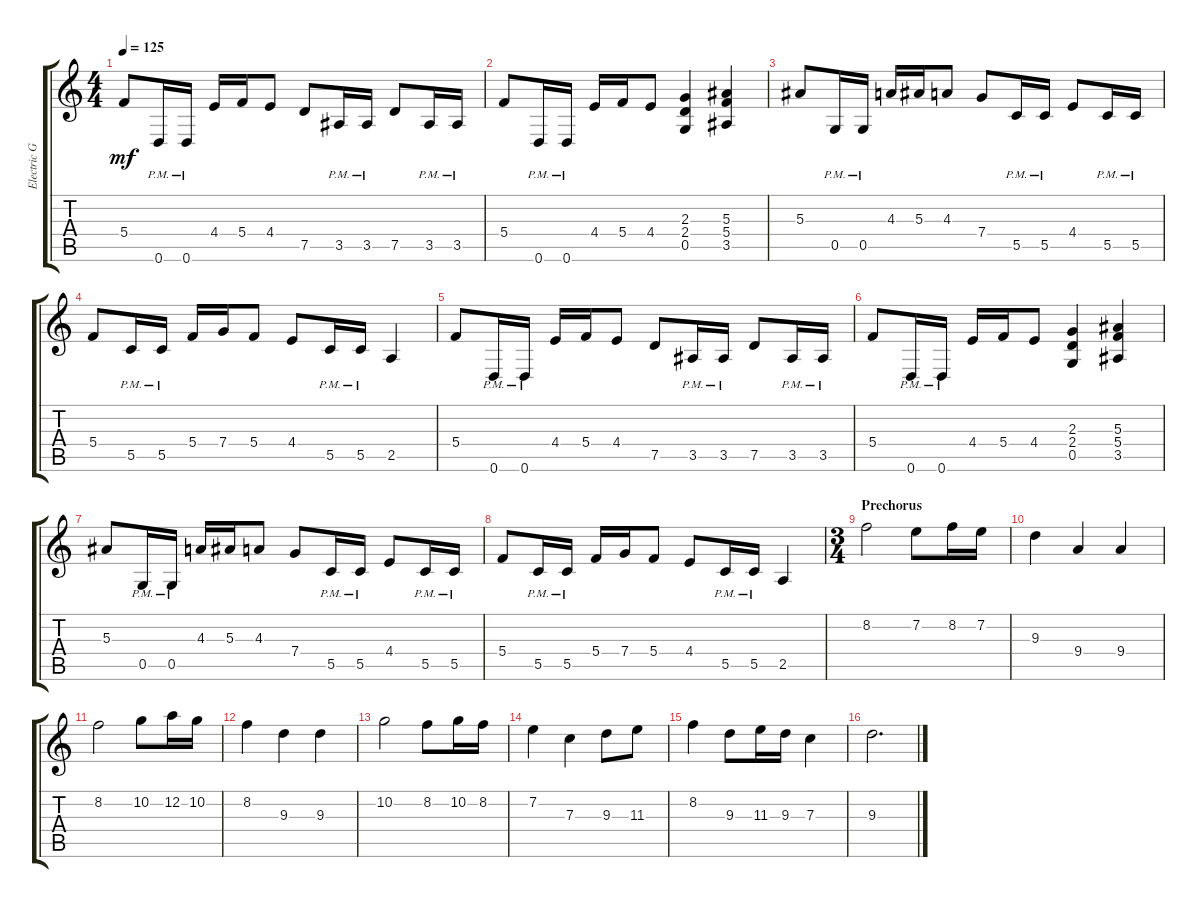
\track ("Electric Guitar" "Electric G") {instrument distortionguitar}
\staff {score tabs}
\tuning (D4 A3 F3 C3 G2 D2) {hide}
\ts (4 4)
\tempo 125
\clef g2
\ks c
5.4.8{dy mf} 0.6{pm}.16 0.6{pm}.16 4.4.16 5.4.16 4.4.8 7.5.8 3.5{pm}.16 3.5{pm}.16 7.5.8 3.5{pm}.16 3.5{pm}.16 |
5.4.8 0.6{pm}.16 0.6{pm}.16 4.4.16 5.4.16 4.4.8 (2.3 2.4 0.5).4 (5.3 5.4 3.5).4 |
5.3.8 0.5{pm}.16 0.5{pm}.16 4.3.16 5.3.16 4.3.8 7.4.8 5.5{pm}.16 5.5{pm}.16 4.4.8 5.5{pm}.16 5.5{pm}.16 |
5.4.8 5.5{pm}.16 5.5{pm}.16 5.4.16 7.4.16 5.4.8 4.4.8 5.5{pm}.16 5.5{pm}.16 2.5.4 |
5.4.8 0.6{pm}.16 0.6{pm}.16 4.4.16 5.4.16 4.4.8 7.5.8 3.5{pm}.16 3.5{pm}.16 7.5.8 3.5{pm}.16 3.5{pm}.16 |
5.4.8 0.6{pm}.16 0.6{pm}.16 4.4.16 5.4.16 4.4.8 (2.3 2.4 0.5).4 (5.3 5.4 3.5).4 |
5.3.8 0.5{pm}.16 0.5{pm}.16 4.3.16 5.3.16 4.3.8 7.4.8 5.5{pm}.16 5.5{pm}.16 4.4.8 5.5{pm}.16 5.5{pm}.16 |
5.4.8 5.5{pm}.16 5.5{pm}.16 5.4.16 7.4.16 5.4.8 4.4.8 5.5{pm}.16 5.5{pm}.16 2.5.4 |
\ts (3 4)
\section ("" "Prechorus")
8.2.2 7.2.8 8.2.16 7.2.16 |
9.3.4 9.4.4 9.4.4 |
8.2.2 10.2.8 12.2.16 10.2.16 |
8.2.4 9.3.4 9.3.4 |
10.2.2 8.2.8 10.2.16 8.2.16 |
7.2.4 7.3.4 9.3.8 11.3.8 |
8.2.4 9.3.8 11.3.16 9.3.16 7.3.4 |
9.3.2{d}
